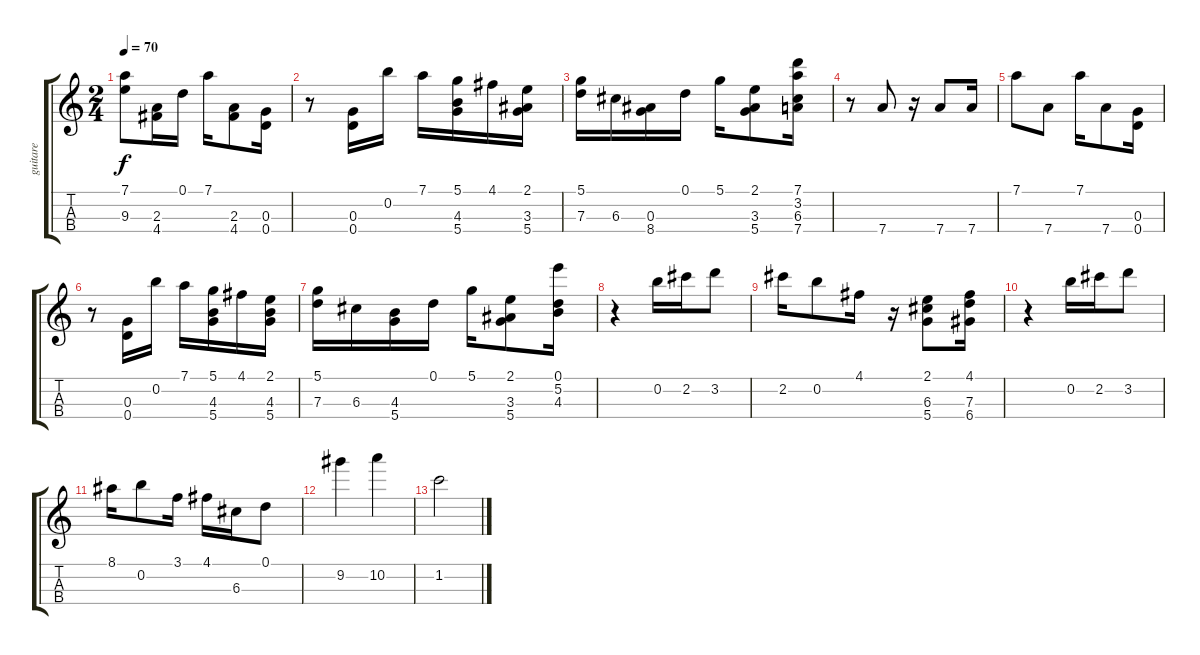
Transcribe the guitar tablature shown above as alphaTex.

\track ("guitare" "guitare") {instrument acousticguitarnylon}
\staff {score tabs}
\tuning (D4 B4 G3 D3) {hide}
\ts (2 4)
\tempo 70
\clef g2
\ks c
(7.1 9.3).8{dy f} (2.3 4.4).16 0.1.16 7.1.16 (2.3 4.4).8 (0.3 0.4).16 |
r.8 (0.3 0.4).16 0.2.16 7.1.16 (5.1 4.3 5.4).16 4.1.16 (2.1 3.3 5.4).16 |
(5.1 7.3).16 6.3.16 (0.3 8.4).16 0.1.16 5.1.16 (2.1 3.3 5.4).8 (7.1 3.2 6.3 7.4).16 |
r.8 7.4.8 r.16 7.4.8 7.4.16 |
7.1.8 7.4.8 7.1.16 7.4.8 (0.3 0.4).16 |
r.8 (0.3 0.4).16 0.2.16 7.1.16 (5.1 4.3 5.4).16 4.1.16 (2.1 4.3 5.4).16 |
(5.1 7.3).16 6.3.16 (4.3 5.4).16 0.1.16 5.1.16 (2.1 3.3 5.4).8 (0.1 5.2 4.3).16 |
r.4 0.2.16 2.2.16 3.2.8 |
2.2.16 0.2.8 4.1.16 r.16 (2.1 6.3 5.4).8 (4.1 7.3 6.4).16 |
r.4 0.2.16 2.2.16 3.2.8 |
8.1.16 0.2.8 3.1.16 4.1.16 6.3.16 0.1.8 |
9.2.4 10.2.4 |
1.2.2
